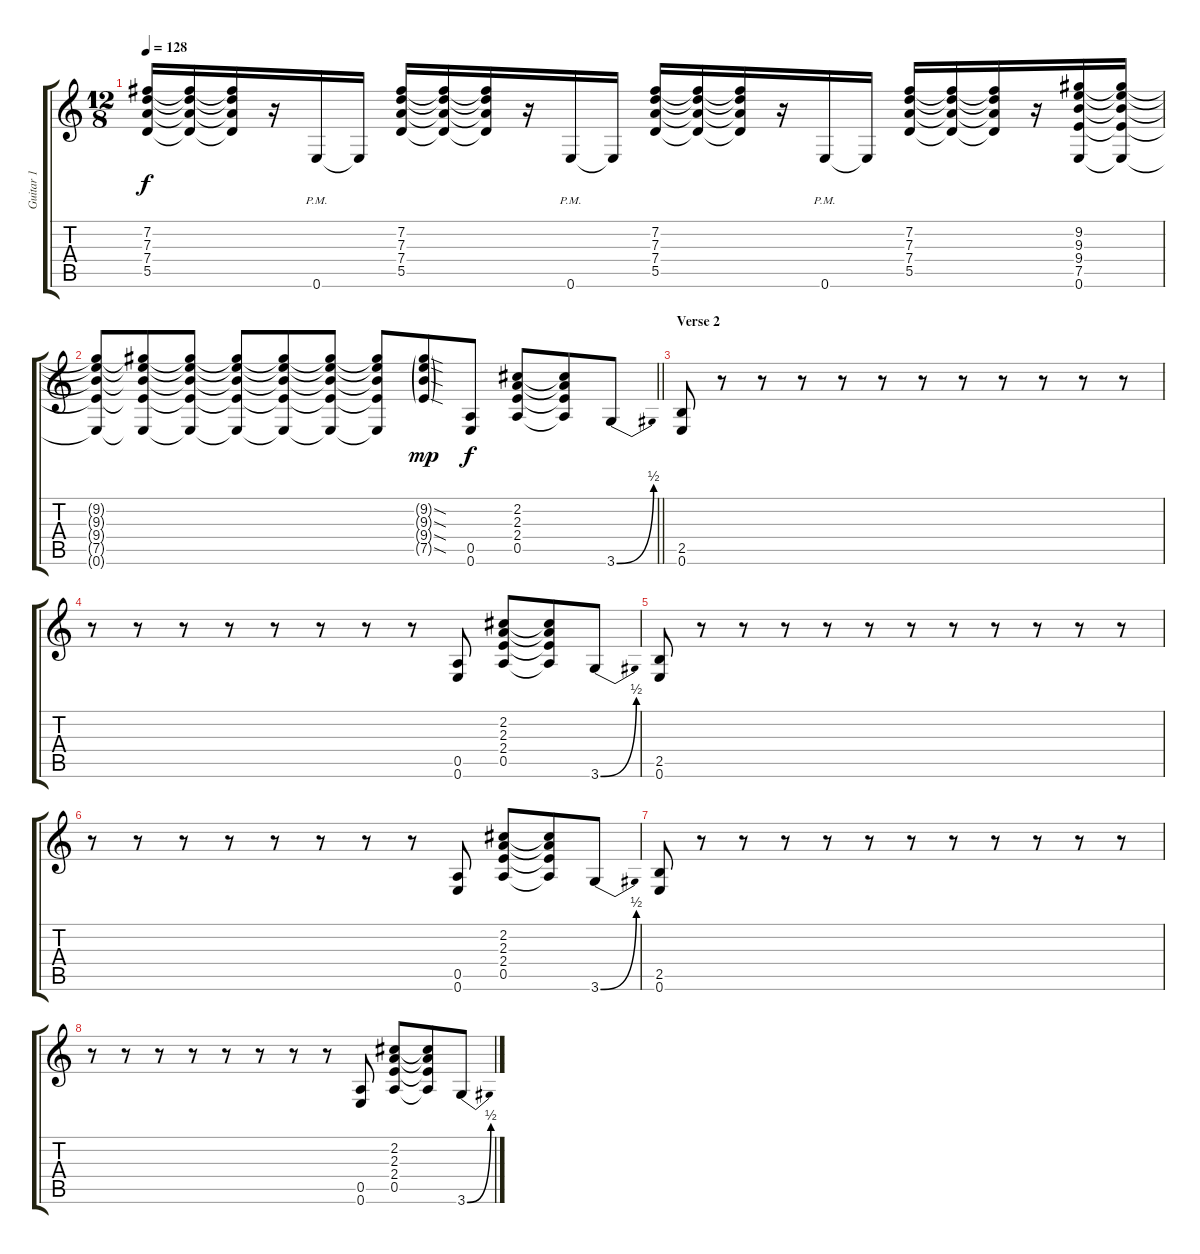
\track ("Guitar 1" "Guitar 1") {instrument distortionguitar}
\staff {score tabs}
\tuning (E4 B3 G3 D3 A2 E2) {hide}
\ts (12 8)
\tempo 128
\clef g2
\ks c
(7.2 7.3 7.4 5.5).16{dy f} (7.2{t} 7.3{t} 7.4{t} 5.5{t}).16 (7.2{t} 7.3{t} 7.4{t} 5.5{t}).16 r.16 0.6{pm}.16 0.6{t}.16 (7.2 7.3 7.4 5.5).16 (7.2{t} 7.3{t} 7.4{t} 5.5{t}).16 (7.2{t} 7.3{t} 7.4{t} 5.5{t}).16 r.16 0.6{pm}.16 0.6{t}.16 (7.2 7.3 7.4 5.5).16 (7.2{t} 7.3{t} 7.4{t} 5.5{t}).16 (7.2{t} 7.3{t} 7.4{t} 5.5{t}).16 r.16 0.6{pm}.16 0.6{t}.16 (7.2 7.3 7.4 5.5).16 (7.2{t} 7.3{t} 7.4{t} 5.5{t}).16 (7.2{t} 7.3{t} 7.4{t} 5.5{t}).16 r.16 (9.2 9.3 9.4 7.5 0.6).16 (9.2{t} 9.3{t} 9.4{t} 7.5{t} 0.6{t}).16 |
\barLineRight lightlight
(9.2{t} 9.3{t} 9.4{t} 7.5{t} 0.6{t}).8 (9.2{t} 9.3{t} 9.4{t} 7.5{t} 0.6{t}).8 (9.2{t} 9.3{t} 9.4{t} 7.5{t} 0.6{t}).8 (9.2{t} 9.3{t} 9.4{t} 7.5{t} 0.6{t}).8 (9.2{t} 9.3{t} 9.4{t} 7.5{t} 0.6{t}).8 (9.2{t} 9.3{t} 9.4{t} 7.5{t} 0.6{t}).8 (9.2{t} 9.3{t} 9.4{t} 7.5{t} 0.6{t}).8 (9.2{sod g} 9.3{sod g} 9.4{sod g} 7.5{sod g}).8{dy mp} (0.5 0.6).8{dy f} (2.2 2.3 2.4 0.5).8 (2.2{t} 2.3{t} 2.4{t} 0.5{t}).8 3.6{be (bend 0 0 60 2)}.8 |
\section ("" "Verse 2")
(2.5 0.6).8 r.8 r.8 r.8 r.8 r.8 r.8 r.8 r.8 r.8 r.8 r.8 |
r.8 r.8 r.8 r.8 r.8 r.8 r.8 r.8 (0.5 0.6).8 (2.2 2.3 2.4 0.5).8 (2.2{t} 2.3{t} 2.4{t} 0.5{t}).8 3.6{be (bend 0 0 60 2)}.8 |
(2.5 0.6).8 r.8 r.8 r.8 r.8 r.8 r.8 r.8 r.8 r.8 r.8 r.8 |
r.8 r.8 r.8 r.8 r.8 r.8 r.8 r.8 (0.5 0.6).8 (2.2 2.3 2.4 0.5).8 (2.2{t} 2.3{t} 2.4{t} 0.5{t}).8 3.6{be (bend 0 0 60 2)}.8 |
(2.5 0.6).8 r.8 r.8 r.8 r.8 r.8 r.8 r.8 r.8 r.8 r.8 r.8 |
r.8 r.8 r.8 r.8 r.8 r.8 r.8 r.8 (0.5 0.6).8 (2.2 2.3 2.4 0.5).8 (2.2{t} 2.3{t} 2.4{t} 0.5{t}).8 3.6{be (bend 0 0 60 2)}.8
